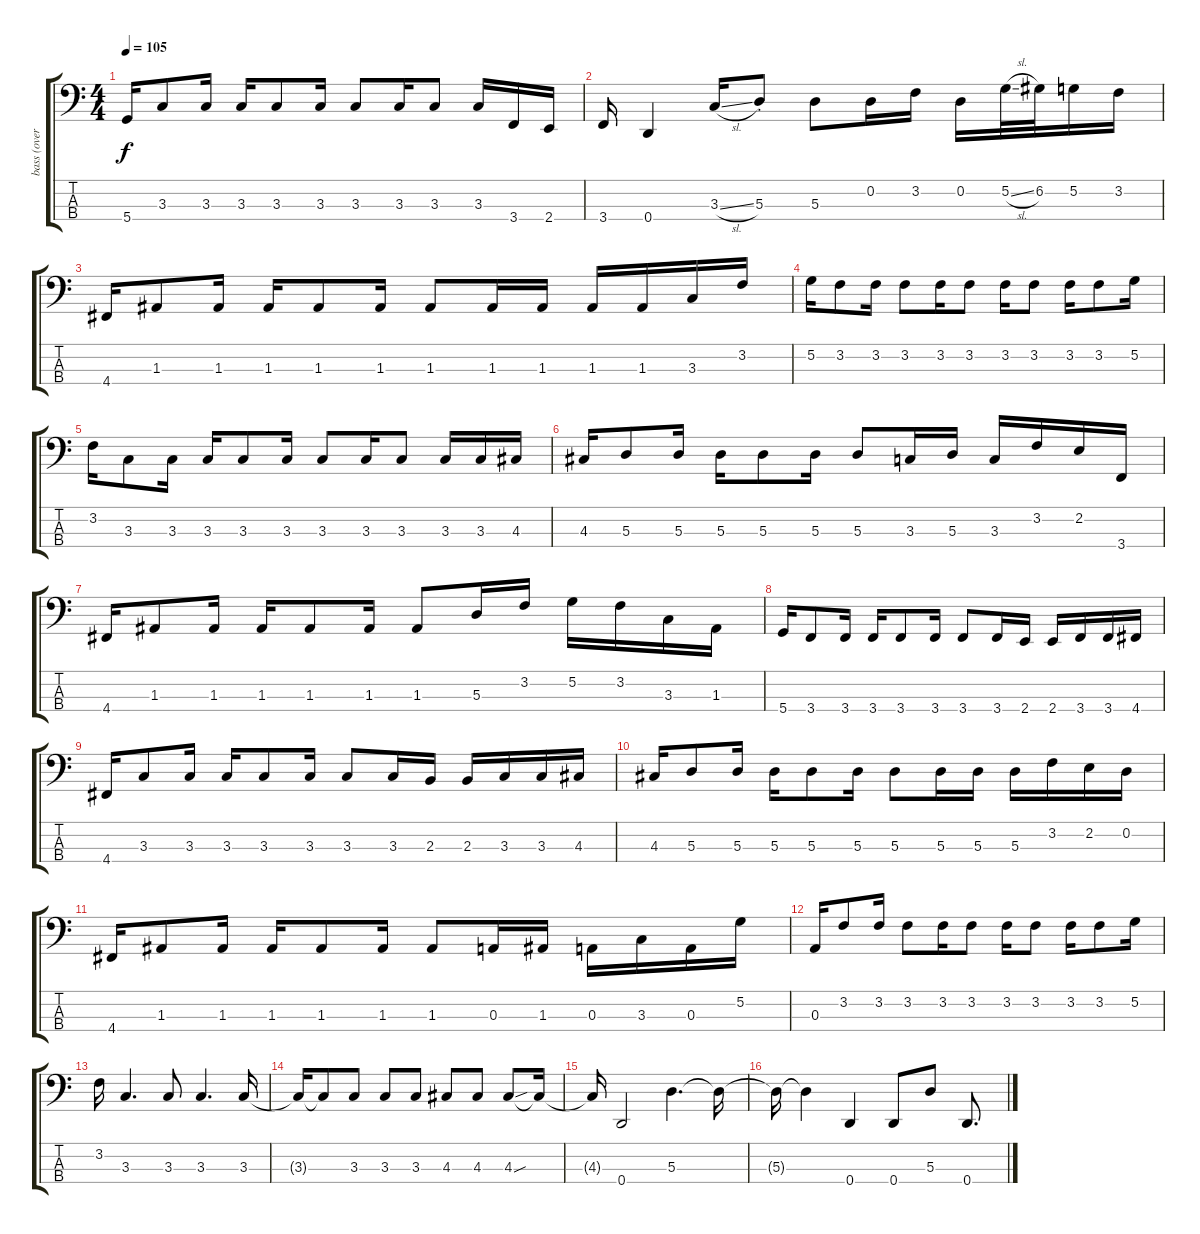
\track ("bass (overdub)" "bass (over") {instrument electricbassfinger}
\staff {score tabs}
\tuning (G2 D2 A1 D1) {hide}
\ts (4 4)
\tempo 105
\clef f4
\ks c
5.4.16{dy f} 3.3.8 3.3.16 3.3.16 3.3.8 3.3.16 3.3.8 3.3.16 3.3.8 3.3.16 3.4.16 2.4.16 |
3.4.16 0.4.4 3.3{sl}.16 5.3{st}.8 5.3.8 0.2.16 3.2.16 0.2.16 5.2{sl}.32 6.2.32 5.2.16 3.2.16 |
4.4.16 1.3.8 1.3.16 1.3.16 1.3.8 1.3.16 1.3.8 1.3.16 1.3.16 1.3.16 1.3.16 3.3.16 3.2.16 |
5.2.16 3.2.8 3.2.16 3.2.8 3.2.16 3.2.8 3.2.16 3.2.8 3.2.16 3.2.8 5.2.16 |
3.2.16 3.3.8 3.3.16 3.3.16 3.3.8 3.3.16 3.3.8 3.3.16 3.3.8 3.3.16 3.3.16 4.3.16 |
4.3.16 5.3.8 5.3.16 5.3.16 5.3.8 5.3.16 5.3.8 3.3.16 5.3.16 3.3.16 3.2.16 2.2.16 3.4.16 |
4.4.16 1.3.8 1.3.16 1.3.16 1.3.8 1.3.16 1.3.8 5.3.16 3.2.16 5.2.16 3.2.16 3.3.16 1.3.16 |
5.4.16 3.4.8 3.4.16 3.4.16 3.4.8 3.4.16 3.4.8 3.4.16 2.4.16 2.4.16 3.4.16 3.4.16 4.4.16 |
4.4.16 3.3.8 3.3.16 3.3.16 3.3.8 3.3.16 3.3.8 3.3.16 2.3.16 2.3.16 3.3.16 3.3.16 4.3.16 |
4.3.16 5.3.8 5.3.16 5.3.16 5.3.8 5.3.16 5.3.8 5.3.16 5.3.16 5.3.16 3.2.16 2.2.16 0.2.16 |
4.4.16 1.3.8 1.3.16 1.3.16 1.3.8 1.3.16 1.3.8 0.3.16 1.3.16 0.3.16 3.3.16 0.3.16 5.2.16 |
0.3.16 3.2.8 3.2.16 3.2.8 3.2.16 3.2.8 3.2.16 3.2.8 3.2.16 3.2.8 5.2.16 |
3.2.16 3.3.4{d volume 16} 3.3.8 3.3.4{d} 3.3.16 |
3.3{t}.16 3.3{t}.8 3.3.8 3.3.8 3.3.8 4.3.8 4.3.8 4.3{sou}.8 4.3{t}.16 |
4.3{t}.16 0.4.2 5.3.4{d} 5.3{t}.16 |
5.3{t}.16 5.3{t}.4 0.4.4 0.4.8 5.3.8 0.4.8{d}
